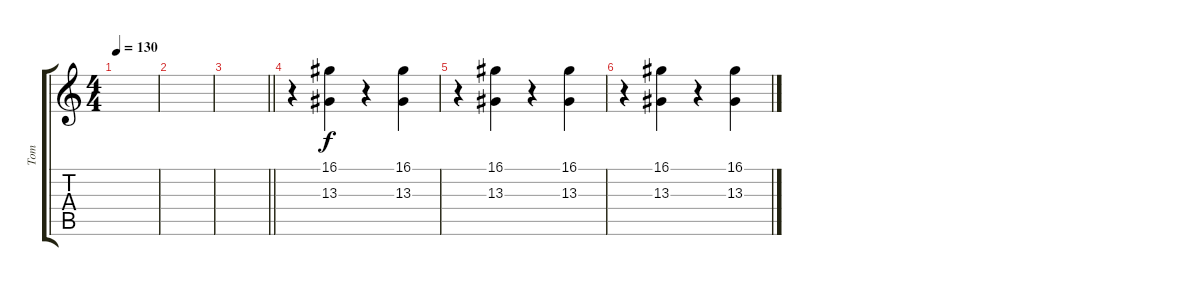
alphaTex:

\track ("Tom" "Tom") {instrument synthdrum}
\staff {score tabs}
\tuning (E4 B3 G3 D3 A2 E2) {hide}
\ts (4 4)
\tempo 130
\clef g2
\ks c
|
|
\barLineRight lightlight
|
r.4 (16.1 13.3).4 r.4 (16.1 13.3).4 |
r.4 (16.1 13.3).4 r.4 (16.1 13.3).4 |
r.4 (16.1 13.3).4 r.4 (16.1 13.3).4
